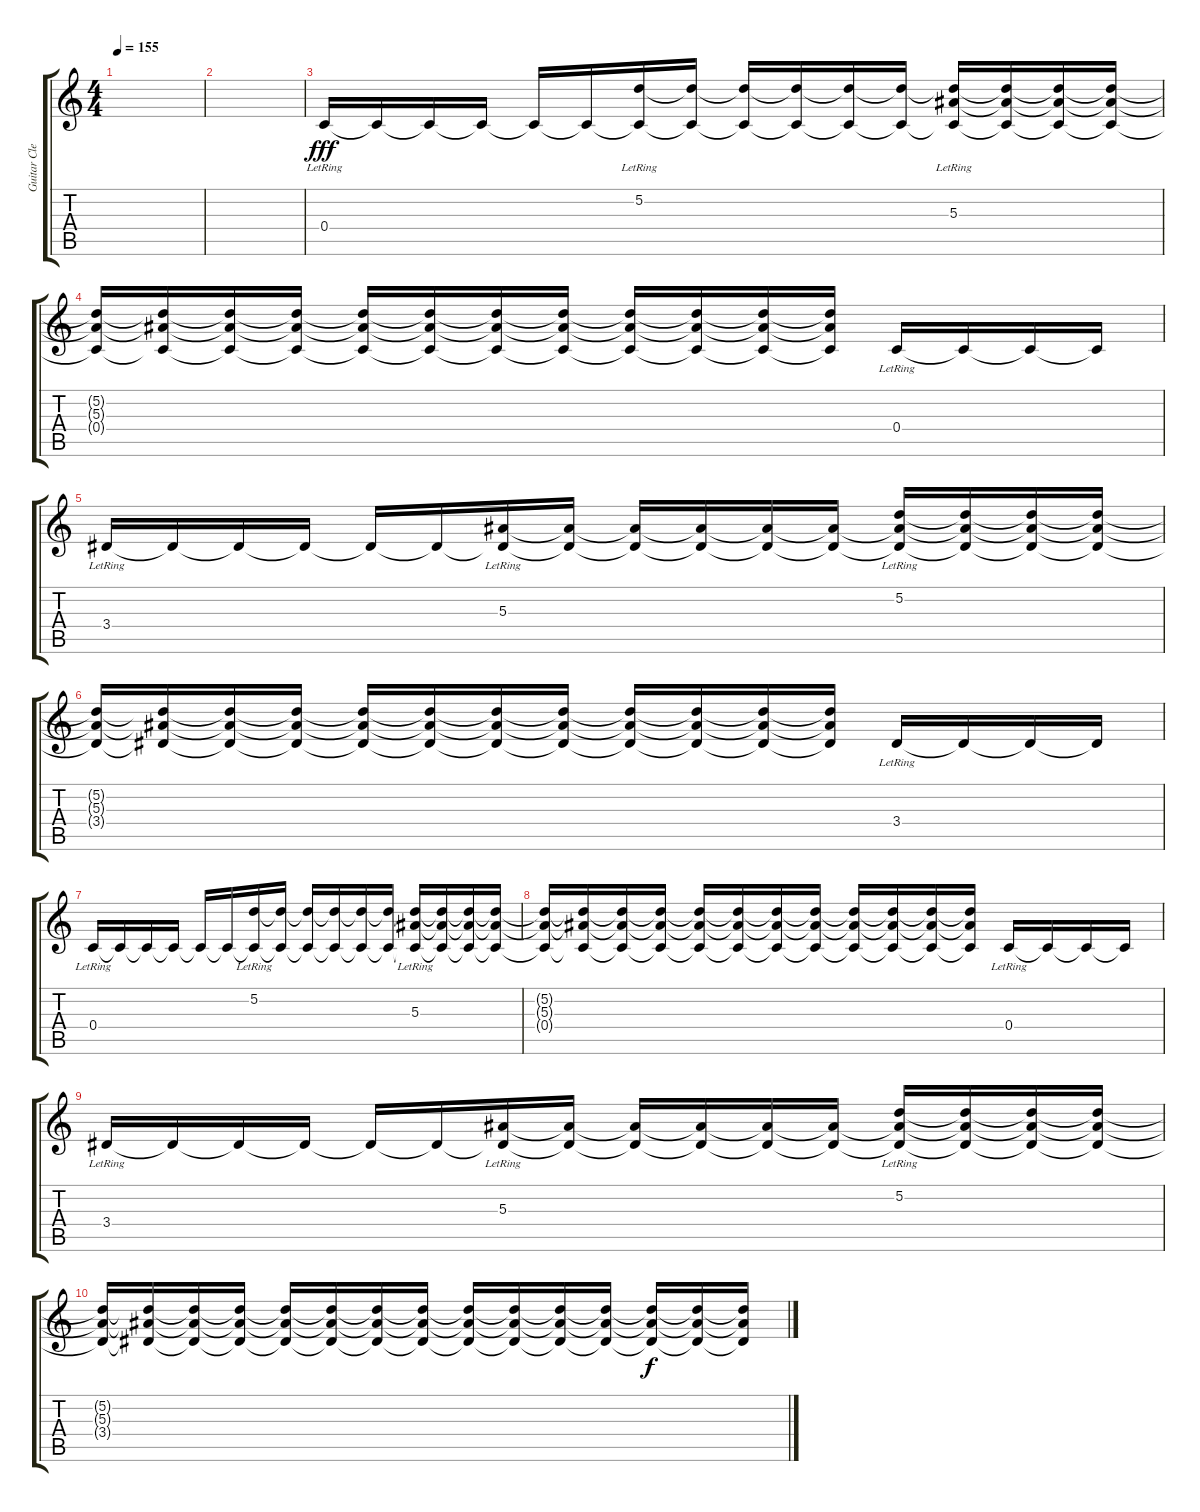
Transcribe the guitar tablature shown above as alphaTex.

\track ("Guitar Clean 1" "Guitar Cle") {instrument electricguitarclean}
\staff {score tabs}
\tuning (D4 A3 F3 C3 G2 C2) {hide}
\ts (4 4)
\tempo 155
\clef g2
\ks c
|
|
0.4{lr}.16{dy fff} 0.4{t}.16 0.4{t}.16 0.4{t}.16 0.4{t}.16 0.4{t}.16 (5.2{lr} 0.4{t}).16 (5.2{t} 0.4{t}).16 (5.2{t} 0.4{t}).16 (5.2{t} 0.4{t}).16 (5.2{t} 0.4{t}).16 (5.2{t} 0.4{t}).16 (5.2{t} 5.3{lr} 0.4{t}).16 (5.2{t} 5.3{t} 0.4{t}).16 (5.2{t} 5.3{t} 0.4{t}).16 (5.2{t} 5.3{t} 0.4{t}).16 |
(5.2{t} 5.3{t} 0.4{t}).16 (5.2{t} 5.3{t} 0.4{t}).16 (5.2{t} 5.3{t} 0.4{t}).16 (5.2{t} 5.3{t} 0.4{t}).16 (5.2{t} 5.3{t} 0.4{t}).16 (5.2{t} 5.3{t} 0.4{t}).16 (5.2{t} 5.3{t} 0.4{t}).16 (5.2{t} 5.3{t} 0.4{t}).16 (5.2{t} 5.3{t} 0.4{t}).16 (5.2{t} 5.3{t} 0.4{t}).16 (5.2{t} 5.3{t} 0.4{t}).16 (5.2{t} 5.3{t} 0.4{t}).16 0.4{lr}.16 0.4{t}.16 0.4{t}.16 0.4{t}.16 |
3.4{lr}.16 3.4{t}.16 3.4{t}.16 3.4{t}.16 3.4{t}.16 3.4{t}.16 (5.3{lr} 3.4{t}).16 (5.3{t} 3.4{t}).16 (5.3{t} 3.4{t}).16 (5.3{t} 3.4{t}).16 (5.3{t} 3.4{t}).16 (5.3{t} 3.4{t}).16 (5.2{lr} 5.3{t} 3.4{t}).16 (5.2{t} 5.3{t} 3.4{t}).16 (5.2{t} 5.3{t} 3.4{t}).16 (5.2{t} 5.3{t} 3.4{t}).16 |
(5.2{t} 5.3{t} 3.4{t}).16 (5.2{t} 5.3{t} 3.4{t}).16 (5.2{t} 5.3{t} 3.4{t}).16 (5.2{t} 5.3{t} 3.4{t}).16 (5.2{t} 5.3{t} 3.4{t}).16 (5.2{t} 5.3{t} 3.4{t}).16 (5.2{t} 5.3{t} 3.4{t}).16 (5.2{t} 5.3{t} 3.4{t}).16 (5.2{t} 5.3{t} 3.4{t}).16 (5.2{t} 5.3{t} 3.4{t}).16 (5.2{t} 5.3{t} 3.4{t}).16 (5.2{t} 5.3{t} 3.4{t}).16 3.4{lr}.16 3.4{t}.16 3.4{t}.16 3.4{t}.16 |
0.4{lr}.16{volume 0} 0.4{t}.16 0.4{t}.16 0.4{t}.16 0.4{t}.16 0.4{t}.16 (5.2{lr} 0.4{t}).16 (5.2{t} 0.4{t}).16 (5.2{t} 0.4{t}).16 (5.2{t} 0.4{t}).16 (5.2{t} 0.4{t}).16 (5.2{t} 0.4{t}).16 (5.2{t} 5.3{lr} 0.4{t}).16 (5.2{t} 5.3{t} 0.4{t}).16 (5.2{t} 5.3{t} 0.4{t}).16 (5.2{t} 5.3{t} 0.4{t}).16 |
(5.2{t} 5.3{t} 0.4{t}).16 (5.2{t} 5.3{t} 0.4{t}).16 (5.2{t} 5.3{t} 0.4{t}).16 (5.2{t} 5.3{t} 0.4{t}).16 (5.2{t} 5.3{t} 0.4{t}).16 (5.2{t} 5.3{t} 0.4{t}).16 (5.2{t} 5.3{t} 0.4{t}).16 (5.2{t} 5.3{t} 0.4{t}).16 (5.2{t} 5.3{t} 0.4{t}).16 (5.2{t} 5.3{t} 0.4{t}).16 (5.2{t} 5.3{t} 0.4{t}).16 (5.2{t} 5.3{t} 0.4{t}).16 0.4{lr}.16 0.4{t}.16 0.4{t}.16 0.4{t}.16 |
3.4{lr}.16 3.4{t}.16 3.4{t}.16 3.4{t}.16 3.4{t}.16 3.4{t}.16 (5.3{lr} 3.4{t}).16 (5.3{t} 3.4{t}).16 (5.3{t} 3.4{t}).16 (5.3{t} 3.4{t}).16 (5.3{t} 3.4{t}).16 (5.3{t} 3.4{t}).16 (5.2{lr} 5.3{t} 3.4{t}).16 (5.2{t} 5.3{t} 3.4{t}).16 (5.2{t} 5.3{t} 3.4{t}).16 (5.2{t} 5.3{t} 3.4{t}).16 |
(5.2{t} 5.3{t} 3.4{t}).16 (5.2{t} 5.3{t} 3.4{t}).16 (5.2{t} 5.3{t} 3.4{t}).16 (5.2{t} 5.3{t} 3.4{t}).16 (5.2{t} 5.3{t} 3.4{t}).16 (5.2{t} 5.3{t} 3.4{t}).16 (5.2{t} 5.3{t} 3.4{t}).16 (5.2{t} 5.3{t} 3.4{t}).16 (5.2{t} 5.3{t} 3.4{t}).16 (5.2{t} 5.3{t} 3.4{t}).16 (5.2{t} 5.3{t} 3.4{t}).16 (5.2{t} 5.3{t} 3.4{t}).16 (5.2{t} 5.3{t} 3.4{t}).16{dy f} (5.2{t} 5.3{t} 3.4{t}).16 (5.2{t} 5.3{t} 3.4{t}).16
